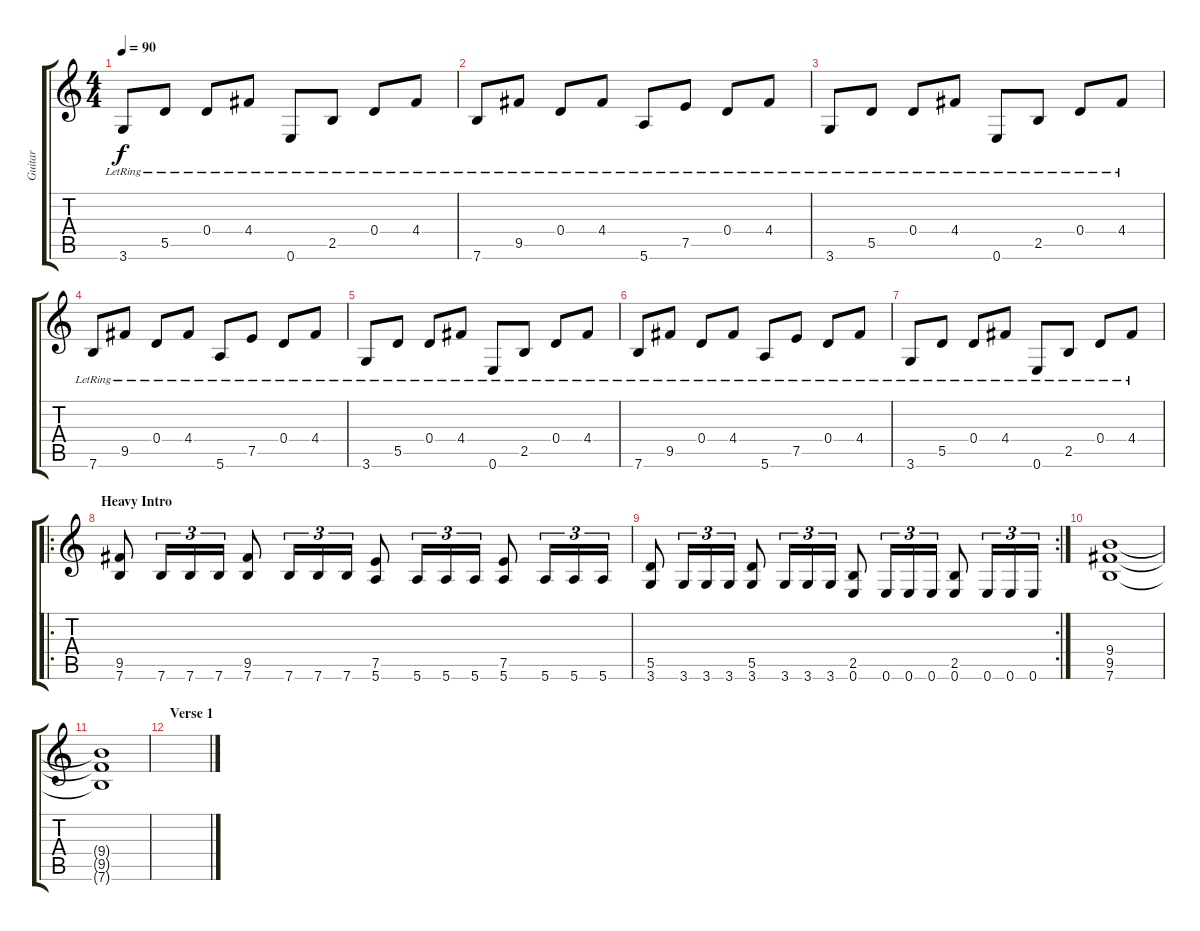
\track ("Guitar" "Guitar") {instrument electricguitarclean}
\staff {score tabs}
\tuning (E4 B3 G3 D3 A2 E2) {hide}
\ts (4 4)
\tempo 90
\clef g2
\ks c
3.6{lr}.8{dy f} 5.5{lr}.8 0.4{lr}.8 4.4{lr}.8 0.6{lr}.8 2.5{lr}.8 0.4{lr}.8 4.4{lr}.8 |
7.6{lr}.8 9.5{lr}.8 0.4{lr}.8 4.4{lr}.8 5.6{lr}.8 7.5{lr}.8 0.4{lr}.8 4.4{lr}.8 |
3.6{lr}.8 5.5{lr}.8 0.4{lr}.8 4.4{lr}.8 0.6{lr}.8 2.5{lr}.8 0.4{lr}.8 4.4{lr}.8 |
7.6{lr}.8 9.5{lr}.8 0.4{lr}.8 4.4{lr}.8 5.6{lr}.8 7.5{lr}.8 0.4{lr}.8 4.4{lr}.8 |
3.6{lr}.8 5.5{lr}.8 0.4{lr}.8 4.4{lr}.8 0.6{lr}.8 2.5{lr}.8 0.4{lr}.8 4.4{lr}.8 |
7.6{lr}.8 9.5{lr}.8 0.4{lr}.8 4.4{lr}.8 5.6{lr}.8 7.5{lr}.8 0.4{lr}.8 4.4{lr}.8 |
3.6{lr}.8 5.5{lr}.8 0.4{lr}.8 4.4{lr}.8 0.6{lr}.8 2.5{lr}.8 0.4{lr}.8 4.4{lr}.8 |
\ro
\section ("" "Heavy Intro")
(9.5 7.6).8{instrument distortionguitar} 7.6.16{tu (3 2)} 7.6.16{tu (3 2)} 7.6.16{tu (3 2)} (9.5 7.6).8 7.6.16{tu (3 2)} 7.6.16{tu (3 2)} 7.6.16{tu (3 2)} (7.5 5.6).8 5.6.16{tu (3 2)} 5.6.16{tu (3 2)} 5.6.16{tu (3 2)} (7.5 5.6).8 5.6.16{tu (3 2)} 5.6.16{tu (3 2)} 5.6.16{tu (3 2)} |
\rc 2
(5.5 3.6).8{instrument distortionguitar} 3.6.16{tu (3 2)} 3.6.16{tu (3 2)} 3.6.16{tu (3 2)} (5.5 3.6).8 3.6.16{tu (3 2)} 3.6.16{tu (3 2)} 3.6.16{tu (3 2)} (2.5 0.6).8 0.6.16{tu (3 2)} 0.6.16{tu (3 2)} 0.6.16{tu (3 2)} (2.5 0.6).8 0.6.16{tu (3 2)} 0.6.16{tu (3 2)} 0.6.16{tu (3 2)} |
(9.4 9.5 7.6).1{volume 0} |
(9.4{t} 9.5{t} 7.6{t}).1 |
\section ("" "Verse 1")
